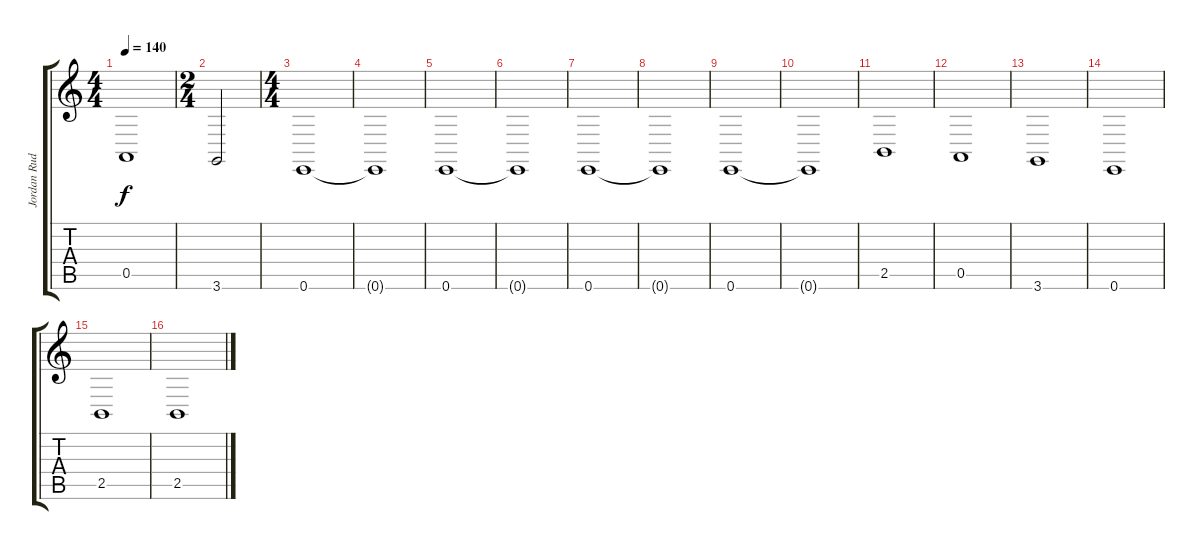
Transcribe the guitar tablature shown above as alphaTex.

\track ("Jordan Rudess" "Jordan Rud") {instrument stringensemble1}
\staff {score tabs}
\tuning (E4 B3 G3 D3 A2 E2) {hide}
\ts (4 4)
\tempo 140
\clef g2
\ks c
0.5.1{dy f} |
\ts (2 4)
3.6.2 |
\ts (4 4)
0.6.1 |
0.6{t}.1 |
0.6.1 |
0.6{t}.1 |
0.6.1 |
0.6{t}.1 |
0.6.1 |
0.6{t}.1 |
2.5.1 |
0.5.1 |
3.6.1 |
0.6.1 |
2.5.1 |
2.5.1
